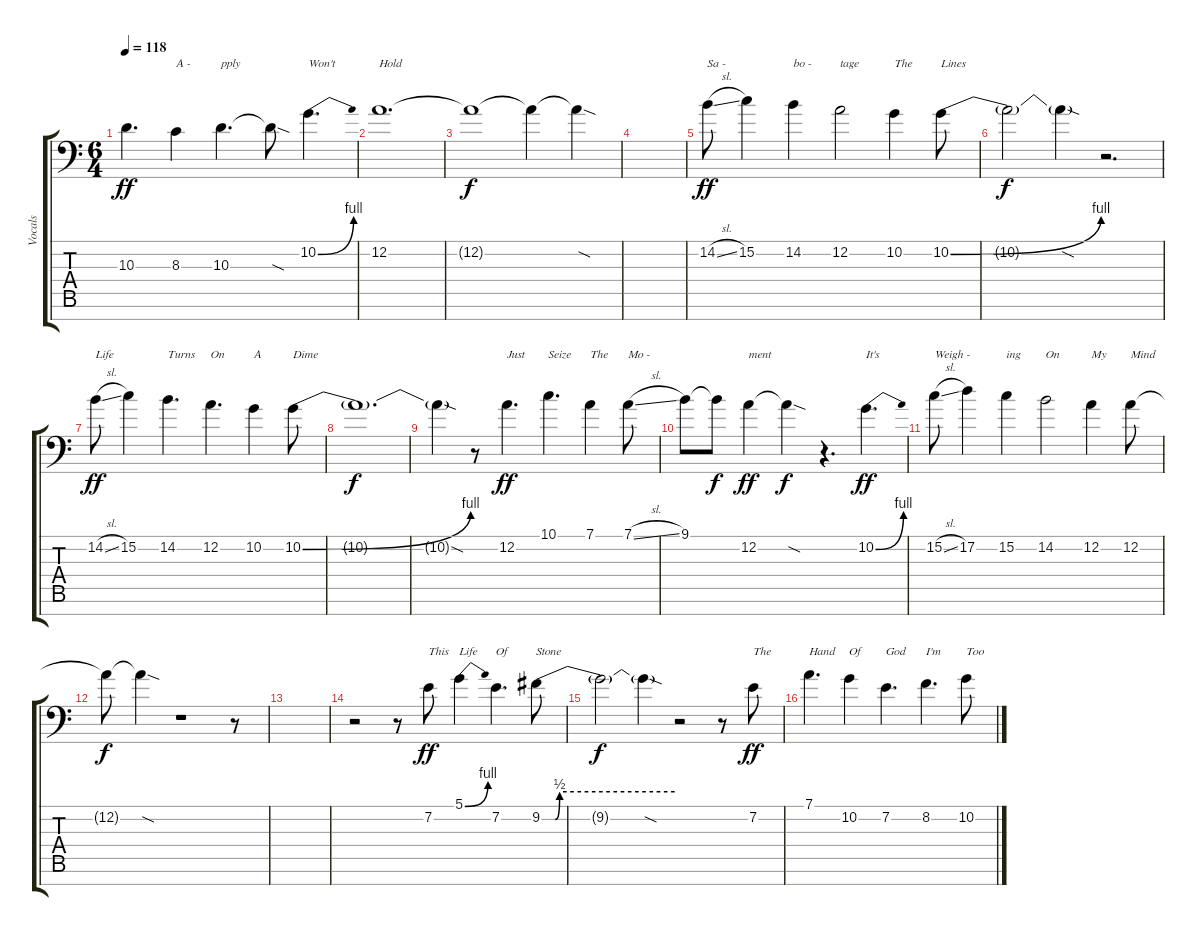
\track ("Vocals" "Vocals") {instrument bassoon}
\staff {score tabs}
\tuning (D4 A3 E3 D3 A2 E2 A1) {hide}
\ts (6 4)
\tempo 118
\clef f4
\ks c
10.3{t}.4{d dy ff} 8.3.4{txt "A - "} 10.3.4{d txt "pply"} 10.3{sod t}.8 10.2{be (bend 0 0 60 4)}.4{d txt "Won't"} |
\section ("" "")
12.2.1{d txt "Hold"} |
12.2{t}.1{dy f} 12.2{t}.4 12.2{sod t}.4 |
|
14.2{sl}.8{txt "Sa - " dy ff} 15.2.4 14.2.4{txt "bo - "} 12.2.2{txt "tage"} 10.2.4{txt "The"} 10.2{be (bend 0 0 60 4)}.8{txt "Lines"} |
10.2{t}.2{dy f} 10.2{sod t}.4 r.2{d} |
14.2{sl}.8{txt "Life" dy ff} 15.2.4 14.2.4{d txt "Turns"} 12.2.4{d txt "On"} 10.2.4{txt "A"} 10.2{be (bend 0 0 60 4)}.8{txt "Dime"} |
10.2{t}.1{d dy f} |
10.2{sod t}.4 r.8 12.2.4{d txt "Just" dy ff} 10.1.4{d txt "Seize"} 7.1.4{txt "The"} 7.1{sl}.8{txt "Mo - "} |
9.1.8 9.1{t}.8{dy f} 12.2.4{txt "ment" dy ff} 12.2{sod t}.4{dy f} r.4{d} 10.2{be (bend 0 0 60 4)}.4{d txt "It's" dy ff} |
15.2{sl}.8{txt "Weigh - "} 17.2.4 15.2.4{txt "ing"} 14.2.2{txt "On"} 12.2.4{txt "My"} 12.2.8{txt "Mind"} |
12.2{t}.8{dy f} 12.2{sod t}.4 r.1 r.8 |
|
\section ("" "")
r.2 r.8 7.2.8{txt "This" dy ff} 5.1{be (bend 0 0 60 4)}.4{txt "Life"} 7.2.4{d txt "Of"} 9.2{be (custom 0 0 6 0 8 2 60 2)}.8{txt "Stone"} |
9.2{t}.2{dy f} 9.2{sod t}.4 r.2 r.8 7.2.8{txt "The" dy ff} |
7.1.4{d txt "Hand"} 10.2.4{txt "Of"} 7.2.4{d txt "God"} 8.2.4{d txt "I'm"} 10.2.8{txt "Too"}
